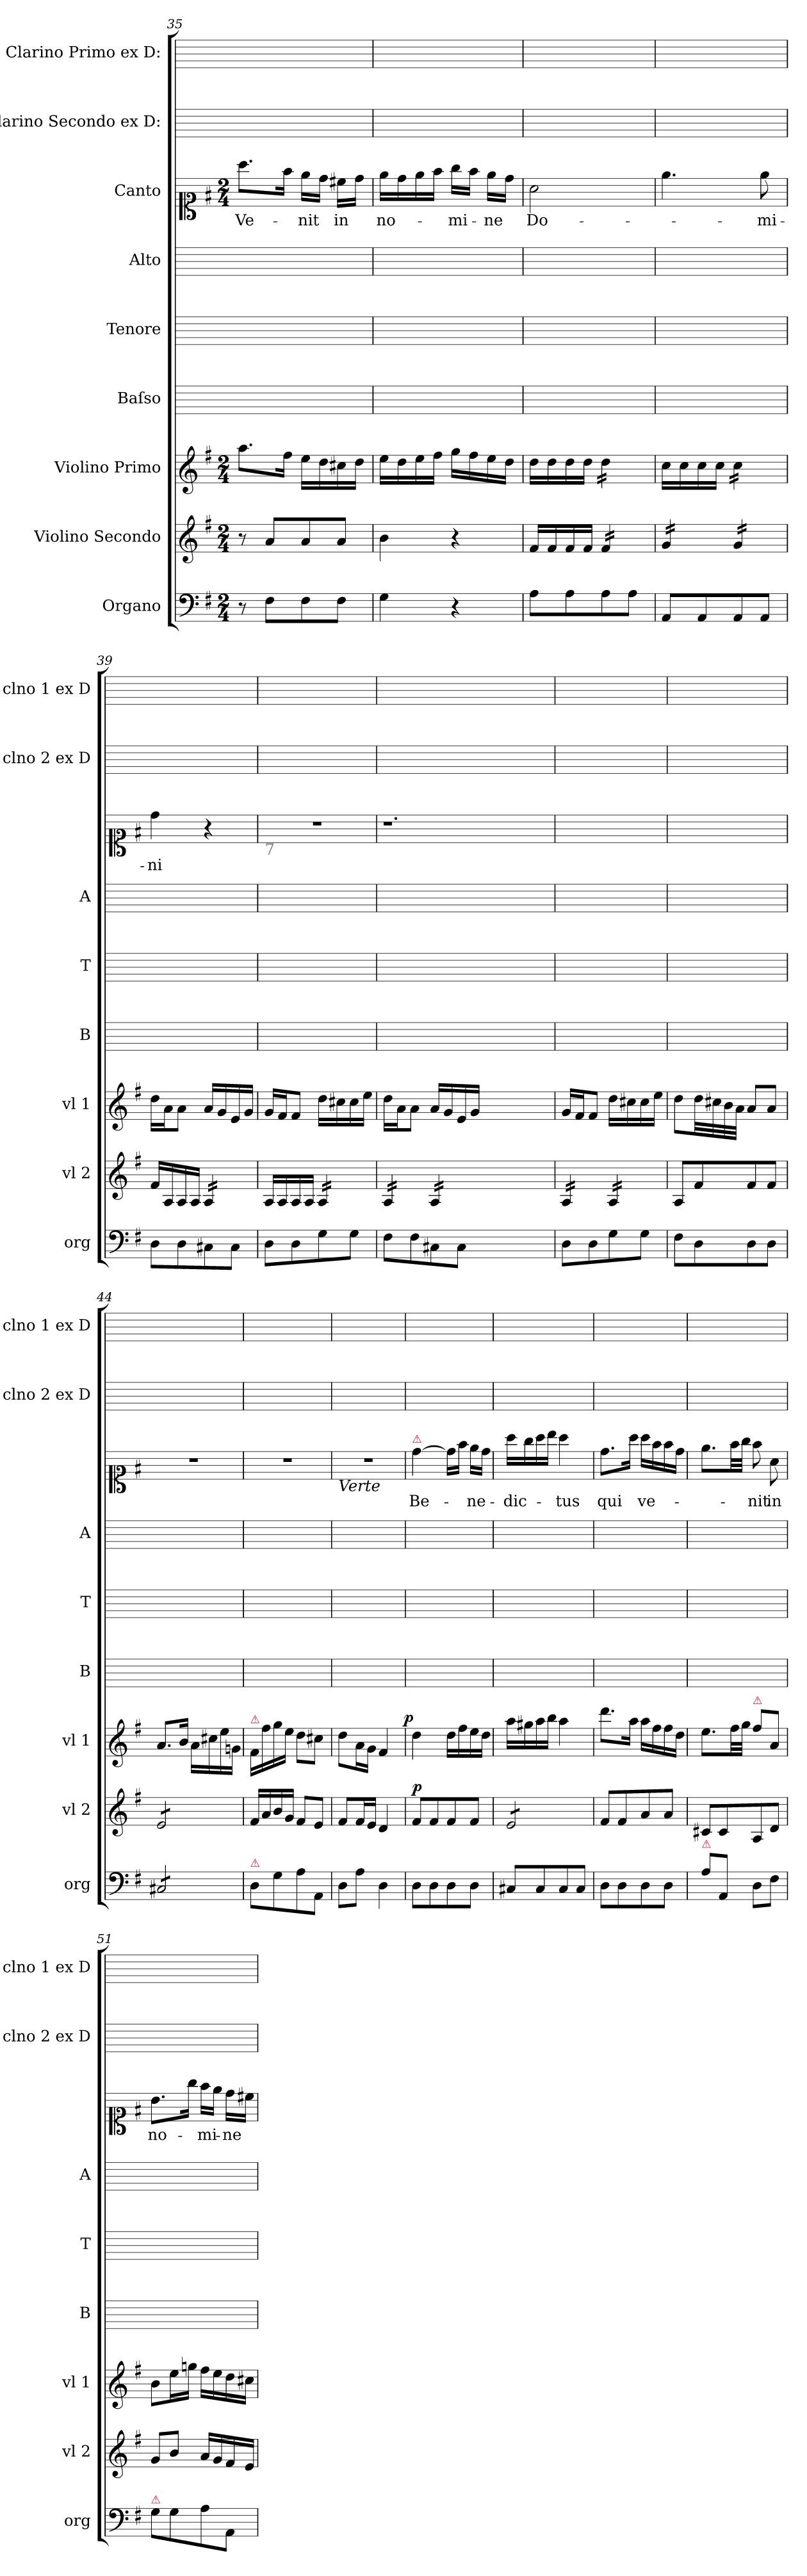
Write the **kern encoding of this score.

**kern	**dynam	**kern	**dynam	**kern	**dynam	**kern	**kern	**kern	**kern	**text	**kern	**kern
*part9	*part9	*part8	*part8	*part7	*part7	*part6	*part5	*part4	*part3	*part3	*part2	*part1
*staff9	*staff9	*staff8	*staff8	*staff7	*staff7	*staff6	*staff5	*staff4	*staff3	*staff3	*staff2	*staff1
*I"Organo	*	*I"Violino Secondo	*	*I"Violino Primo	*	*I"Baſso	*I"Tenore	*I"Alto	*I"Canto	*	*I"Clarino Secondo ex D:	*I"Clarino Primo ex D:
*I'org	*	*I'vl 2	*	*I'vl 1	*	*I'B	*I'T	*I'A	*	*	*I'clno 2 ex D	*I'clno 1 ex D
*clefF4	*	*clefG2	*	*clefG2	*	*	*	*	*clefC1	*	*	*
*k[f#]	*	*k[f#]	*	*k[f#]	*	*	*	*	*k[f#]	*	*	*
*G:	*	*G:	*	*G:	*	*	*	*	*G:	*	*	*
*M2/4	*	*M2/4	*	*M2/4	*	*	*	*	*M2/4	*	*	*
=35	=35	=35	=35	=35	=35	=35	=35	=35	=35	=35	=35	=35
8r	.	8r	.	8.aa\L	.	2ryy	2ryy	2ryy	8.aa\L	Ve-	2ryy	2ryy
8F#\L	.	8a/L	.	.	.	.	.	.	.	.	.	.
.	.	.	.	16ff#\Jk	.	.	.	.	16ff#\Jk	.	.	.
8F#\	.	8a/	.	16ee\LL	.	.	.	.	16ee\LL	-nit	.	.
.	.	.	.	16dd\	.	.	.	.	16dd\JJ	.	.	.
8F#\J	.	8a/J	.	16cc#X\	.	.	.	.	16cc#X\LL	in	.	.
.	.	.	.	16dd\JJ	.	.	.	.	16dd\JJ	.	.	.
=36	=36	=36	=36	=36	=36	=36	=36	=36	=36	=36	=36	=36
4G\	.	4b\	.	16ee\LL	.	2ryy	2ryy	2ryy	16ee\LL	no-	2ryy	2ryy
.	.	.	.	16dd\	.	.	.	.	16dd\	.	.	.
.	.	.	.	16ee\	.	.	.	.	16ee\	.	.	.
.	.	.	.	16ff#\JJ	.	.	.	.	16ff#\JJ	.	.	.
4r	.	4r	.	16gg\LL	.	.	.	.	16gg\LL	-mi-	.	.
.	.	.	.	16ff#\	.	.	.	.	16ff#\JJ	.	.	.
.	.	.	.	16ee\	.	.	.	.	16ee\LL	-ne	.	.
.	.	.	.	16dd\JJ	.	.	.	.	16dd\JJ	.	.	.
=37	=37	=37	=37	=37	=37	=37	=37	=37	=37	=37	=37	=37
8A\L	.	16f#/LL	.	16dd\LL	.	2ryy	2ryy	2ryy	2a\	Do-	2ryy	2ryy
.	.	16f#/	.	16dd\	.	.	.	.	.	.	.	.
8A\	.	16f#/	.	16dd\	.	.	.	.	.	.	.	.
.	.	16f#/JJ	.	16dd\JJ	.	.	.	.	.	.	.	.
*	*	*tremolo	*	*	*	*	*	*	*	*	*	*
*	*	*	*	*tremolo	*	*	*	*	*	*	*	*
8A\	.	16f#/LL	.	16dd\LL	.	.	.	.	.	.	.	.
.	.	16f#/	.	16dd\	.	.	.	.	.	.	.	.
8A\J	.	16f#/	.	16dd\	.	.	.	.	.	.	.	.
.	.	16f#/JJ	.	16dd\JJ	.	.	.	.	.	.	.	.
*	*	*	*	*Xtremolo	*	*	*	*	*	*	*	*
=38	=38	=38	=38	=38	=38	=38	=38	=38	=38	=38	=38	=38
8AA/L	.	16g/LL	.	16cc\LL	.	2ryy	2ryy	2ryy	4.ee\	.	2ryy	2ryy
.	.	16g/	.	16cc\	.	.	.	.	.	.	.	.
8AA/	.	16g/	.	16cc\	.	.	.	.	.	.	.	.
.	.	16g/JJ	.	16cc\JJ	.	.	.	.	.	.	.	.
*	*	*	*	*tremolo	*	*	*	*	*	*	*	*
8AA/	.	16g/LL	.	16cc\LL	.	.	.	.	.	.	.	.
.	.	16g/	.	16cc\	.	.	.	.	.	.	.	.
8AA/J	.	16g/	.	16cc\	.	.	.	.	8ee\	-mi-	.	.
.	.	16g/JJ	.	16cc\JJ	.	.	.	.	.	.	.	.
*	*	*	*	*Xtremolo	*	*	*	*	*	*	*	*
*	*	*Xtremolo	*	*	*	*	*	*	*	*	*	*
=39	=39	=39	=39	=39	=39	=39	=39	=39	=39	=39	=39	=39
!	!	!	!LO:DY:a	!	!LO:DY:a	!	!	!	!	!	!	!
8D\L	.	16f#/LL	for	16dd\LL	for.	2ryy	2ryy	2ryy	4dd\	-ni	2ryy	2ryy
.	.	16A/	.	16a\J	.	.	.	.	.	.	.	.
8D\	.	16A/	.	8a\J	.	.	.	.	.	.	.	.
.	.	16A/JJ	.	.	.	.	.	.	.	.	.	.
*	*	*tremolo	*	*	*	*	*	*	*	*	*	*
8C#X\	.	16A/LL	.	16a/LL	.	.	.	.	4r	.	.	.
.	.	16A/	.	16g/	.	.	.	.	.	.	.	.
8C#\J	.	16A/	.	16e/	.	.	.	.	.	.	.	.
.	.	16A/JJ	.	16g/JJ	.	.	.	.	.	.	.	.
*	*	*Xtremolo	*	*	*	*	*	*	*	*	*	*
=40	=40	=40	=40	=40	=40	=40	=40	=40	=40	=40	=40	=40
!	!	!	!	!	!	!	!	!	!LO:TX:b:color=grey:t=7	!	!	!
8D\L	.	16A/LL	.	16g/LL	.	2ryy	2ryy	2ryy	2r	.	2ryy	2ryy
.	.	16A/	.	16f#/J	.	.	.	.	.	.	.	.
8D\	.	16A/	.	8f#/J	.	.	.	.	.	.	.	.
.	.	16A/JJ	.	.	.	.	.	.	.	.	.	.
*	*	*tremolo	*	*	*	*	*	*	*	*	*	*
8G\	.	16A/LL	.	16dd\LL	.	.	.	.	.	.	.	.
.	.	16A/	.	16cc#X\	.	.	.	.	.	.	.	.
8G\J	.	16A/	.	16cc#\	.	.	.	.	.	.	.	.
.	.	16A/JJ	.	16ee\JJ	.	.	.	.	.	.	.	.
=41	=41	=41	=41	=41	=41	=41	=41	=41	=41	=41	=41	=41
8F#\L	.	16A/LL	.	16dd\LL	.	2ryy	2ryy	2ryy	1.r	.	2ryy	2ryy
.	.	16A/	.	16a\J	.	.	.	.	.	.	.	.
8F#\	.	16A/	.	8a\J	.	.	.	.	.	.	.	.
.	.	16A/JJ	.	.	.	.	.	.	.	.	.	.
8C#X\	.	16A/LL	.	16a/LL	.	.	.	.	.	.	.	.
.	.	16A/	.	16g/	.	.	.	.	.	.	.	.
8C#\J	.	16A/	.	16e/	.	.	.	.	.	.	.	.
.	.	16A/JJ	.	16g/JJ	.	.	.	.	.	.	.	.
1ryy	.	1ryy	.	1ryy	.	1ryy	1ryy	1ryy	.	.	1ryy	1ryy
=42	=42	=42	=42	=42	=42	=42	=42	=42	=42	=42	=42	=42
8D\L	.	16A/LL	.	16g/LL	.	2ryy	2ryy	2ryy	2ryy	.	2ryy	2ryy
.	.	16A/	.	16f#/J	.	.	.	.	.	.	.	.
8D\	.	16A/	.	8f#/J	.	.	.	.	.	.	.	.
.	.	16A/JJ	.	.	.	.	.	.	.	.	.	.
8G\	.	16A/LL	.	16dd\LL	.	.	.	.	.	.	.	.
.	.	16A/	.	16cc#X\	.	.	.	.	.	.	.	.
8G\J	.	16A/	.	16cc#\	.	.	.	.	.	.	.	.
.	.	16A/JJ	.	16ee\JJ	.	.	.	.	.	.	.	.
*	*	*Xtremolo	*	*	*	*	*	*	*	*	*	*
=43	=43	=43	=43	=43	=43	=43	=43	=43	=43	=43	=43	=43
8F#\L	.	8A/L	.	8dd\L	.	2ryy	2ryy	2ryy	2ryy	.	2ryy	2ryy
8D\	.	8f#/	.	32dd\LL	.	.	.	.	.	.	.	.
.	.	.	.	32cc#X\	.	.	.	.	.	.	.	.
.	.	.	.	32b\	.	.	.	.	.	.	.	.
.	.	.	.	32a\JJJ	.	.	.	.	.	.	.	.
8D\	.	8f#/	.	8a/L	.	.	.	.	.	.	.	.
8D\J	.	8f#/J	.	8a/J	.	.	.	.	.	.	.	.
=44	=44	=44	=44	=44	=44	=44	=44	=44	=44	=44	=44	=44
*tremolo	*	*	*	*	*	*	*	*	*	*	*	*
*	*	*tremolo	*	*	*	*	*	*	*	*	*	*
8C#X/L	.	8e/L	.	8.a/L	.	2ryy	2ryy	2ryy	2r	.	2ryy	2ryy
8C#X/	.	8e/	.	.	.	.	.	.	.	.	.	.
.	.	.	.	16b/Jk	.	.	.	.	.	.	.	.
8C#X/	.	8e/	.	16a\LL	.	.	.	.	.	.	.	.
.	.	.	.	16cc#X\	.	.	.	.	.	.	.	.
8C#X/J	.	8e/J	.	16ee\	.	.	.	.	.	.	.	.
*	*	*Xtremolo	*	*	*	*	*	*	*	*	*	*
*Xtremolo	*	*	*	*	*	*	*	*	*	*	*	*
.	.	.	.	16gn\JJ	.	.	.	.	.	.	.	.
=45	=45	=45	=45	=45	=45	=45	=45	=45	=45	=45	=45	=45
!	!	!	!	!LO:TX:a:color=crimson:t=⚠	!	!	!	!	!	!	!	!
!LO:TX:a:color=crimson:t=⚠	!	!	!	!	!	!	!	!	!	!	!	!
8D\L	.	16f#/LL	.	16f#/LL	.	2ryy	2ryy	2ryy	2r	.	2ryy	2ryy
.	.	16a/	.	16ff#\	.	.	.	.	.	.	.	.
8G\	.	16b/	.	16gg\	.	.	.	.	.	.	.	.
.	.	16g/JJ	.	16ee\JJ	.	.	.	.	.	.	.	.
8A\	.	8f#/L	.	8dd\L	.	.	.	.	.	.	.	.
8AA/J	.	8e/J	.	8cc#X\J	.	.	.	.	.	.	.	.
=46	=46	=46	=46	=46	=46	=46	=46	=46	=46	=46	=46	=46
!	!	!	!	!	!	!	!	!	!LO:TX:b:i:t=Verte	!	!	!
8D\L	.	8f#/L	.	8dd\L	.	2ryy	2ryy	2ryy	2r	.	2ryy	2ryy
8A\J	.	16f#/L	.	16a\L	.	.	.	.	.	.	.	.
.	.	16e/JJ	.	16g\JJ	.	.	.	.	.	.	.	.
!	!LO:DY:a	!	!	!	!	!	!	!	!	!	!	!
4D\	pio&colon;	4d/	.	4f#/	.	.	.	.	.	.	.	.
=47	=47	=47	=47	=47	=47	=47	=47	=47	=47	=47	=47	=47
!	!	!	!	!	!	!	!	!	!LO:TX:a:color=crimson:t=⚠	!	!	!
!	!	!	!LO:DY:a	!	!LO:DY:a:rj	!	!	!	!	!	!	!
8D\L	.	8f#/L	p	4dd\	p	2ryy	2ryy	2ryy	[4dd\	Be-	2ryy	2ryy
8D\	.	8f#/	.	.	.	.	.	.	.	.	.	.
8D\	.	8f#/	.	16dd\LL	.	.	.	.	16dd\LL]	.	.	.
.	.	.	.	16ff#\	.	.	.	.	16ff#\JJ	.	.	.
8D\J	.	8f#/J	.	16ee\	.	.	.	.	16ee\LL	-ne-	.	.
.	.	.	.	16dd\JJ	.	.	.	.	16dd\JJ	.	.	.
=48	=48	=48	=48	=48	=48	=48	=48	=48	=48	=48	=48	=48
*	*	*tremolo	*	*	*	*	*	*	*	*	*	*
8C#X/L	.	8e/L	.	16aa\LL	.	2ryy	2ryy	2ryy	16aa\LL	-dic-	2ryy	2ryy
.	.	.	.	16gg#X\	.	.	.	.	16gg\	.	.	.
8C#/	.	8e/	.	16aa\	.	.	.	.	16aa\	.	.	.
.	.	.	.	16bb\JJ	.	.	.	.	16bb\JJ	.	.	.
8C#/	.	8e/	.	4aa\	.	.	.	.	4aa\	-tus	.	.
8C#/J	.	8e/J	.	.	.	.	.	.	.	.	.	.
*	*	*Xtremolo	*	*	*	*	*	*	*	*	*	*
=49	=49	=49	=49	=49	=49	=49	=49	=49	=49	=49	=49	=49
8D\L	.	8f#/L	.	8.ddd\L	.	2ryy	2ryy	2ryy	8.dd\L	qui	2ryy	2ryy
8D\	.	8f#/	.	.	.	.	.	.	.	.	.	.
.	.	.	.	16aa\Jk	.	.	.	.	16aa\Jk	.	.	.
8D\	.	8a/	.	16aa\LL	.	.	.	.	16aa\LL	ve-	.	.
.	.	.	.	16ff#\	.	.	.	.	16ff#\	.	.	.
8D\J	.	8a/J	.	16ff#\	.	.	.	.	16ff#\	.	.	.
.	.	.	.	16dd\JJ	.	.	.	.	16dd\JJ	.	.	.
=50	=50	=50	=50	=50	=50	=50	=50	=50	=50	=50	=50	=50
!LO:TX:a:color=crimson:t=⚠	!	!	!	!	!	!	!	!	!	!	!	!
8A\L	.	8c#X/L	.	8.ee\L	.	2ryy	2ryy	2ryy	8.ee\L	.	2ryy	2ryy
8AA/J	.	8c#/	.	.	.	.	.	.	.	.	.	.
.	.	.	.	32ff#\LL	.	.	.	.	32ff#\LL	.	.	.
.	.	.	.	32gg\JJJ	.	.	.	.	32gg\JJJ	.	.	.
!	!	!	!	!LO:TX:a:color=crimson:t=⚠	!	!	!	!	!	!	!	!
8D\L	.	8A/	.	8ff#\L	.	.	.	.	8ff#\	-nit	.	.
8F#\J	.	8d/J	.	8a/J	.	.	.	.	8a\	in	.	.
=51	=51	=51	=51	=51	=51	=51	=51	=51	=51	=51	=51	=51
!LO:TX:a:color=crimson:t=⚠	!	!	!	!	!	!	!	!	!	!	!	!
8G\L	.	8g/L	.	8b\L	.	2ryy	2ryy	2ryy	8.b\L	no-	2ryy	2ryy
8G\	.	8b/J	.	16ee\L	.	.	.	.	.	.	.	.
.	.	.	.	16ggn\JJ	.	.	.	.	16gg\Jk	.	.	.
8A\	.	16a/LL	.	16ff#\LL	.	.	.	.	16ff#\LL	-mi-	.	.
.	.	16g/	.	16ee\	.	.	.	.	16ee\JJ	.	.	.
8AA/J	.	16f#/	.	16dd\	.	.	.	.	16dd\LL	-ne	.	.
.	.	16e/JJ	.	16cc#X\JJ	.	.	.	.	16cc#X\JJ	.	.	.
=	=	=	=	=	=	=	=	=	=	=	=	=
*-	*-	*-	*-	*-	*-	*-	*-	*-	*-	*-	*-	*-
